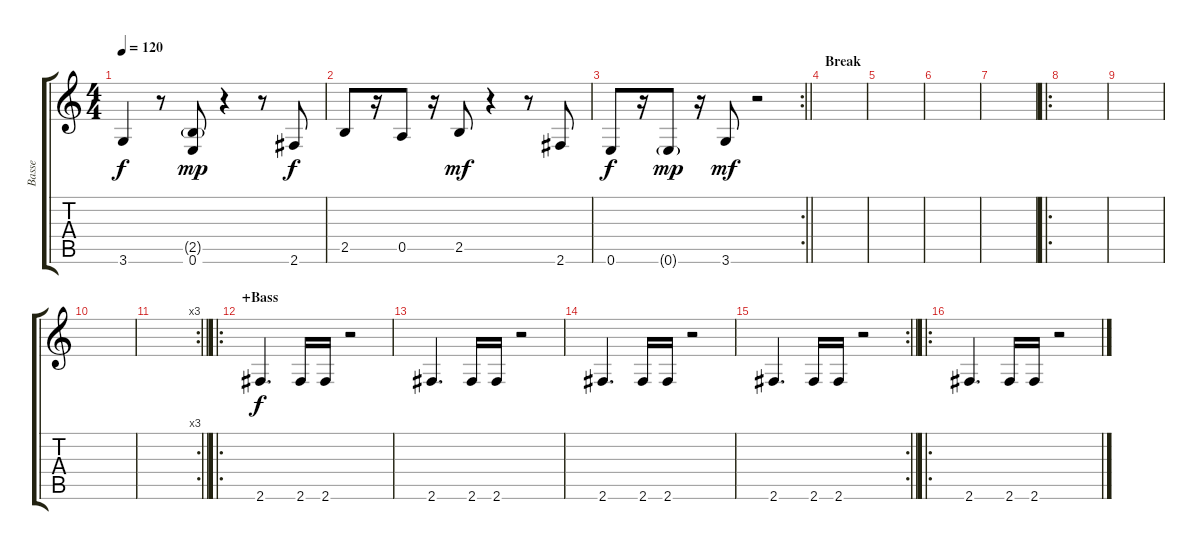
\track ("Basse " "Basse ") {instrument electricbassfinger}
\staff {score tabs}
\tuning (E4 B3 G3 D3 A2 E2) {hide}
\ts (4 4)
\tempo 120
\clef g2
\ks c
3.6.4{dy f} r.8 (2.5{g} 0.6).8{dy mp} r.4 r.8 2.6.8{dy f} |
2.5.8 r.16 0.5.8 r.16 2.5.8{dy mf} r.4 r.8 2.6.8 |
\rc 2
\barLineRight lightlight
0.6.8{dy f} r.16 0.6{g}.8{dy mp} r.16 3.6.8{dy mf} r.2 |
\section ("" "Break")
|
|
|
|
\ro
|
|
|
\rc 3
\barLineRight lightlight
|
\ro
\section ("" "+Bass")
2.6.4{d dy f volume 10 instrument synthbass1} 2.6.16 2.6.16 r.2 |
2.6.4{d} 2.6.16 2.6.16 r.2 |
2.6.4{d} 2.6.16 2.6.16 r.2 |
\rc 2
\barLineRight lightlight
2.6.4{d} 2.6.16 2.6.16 r.2 |
\ro
2.6.4{d volume 10 instrument synthbass1} 2.6.16 2.6.16 r.2
